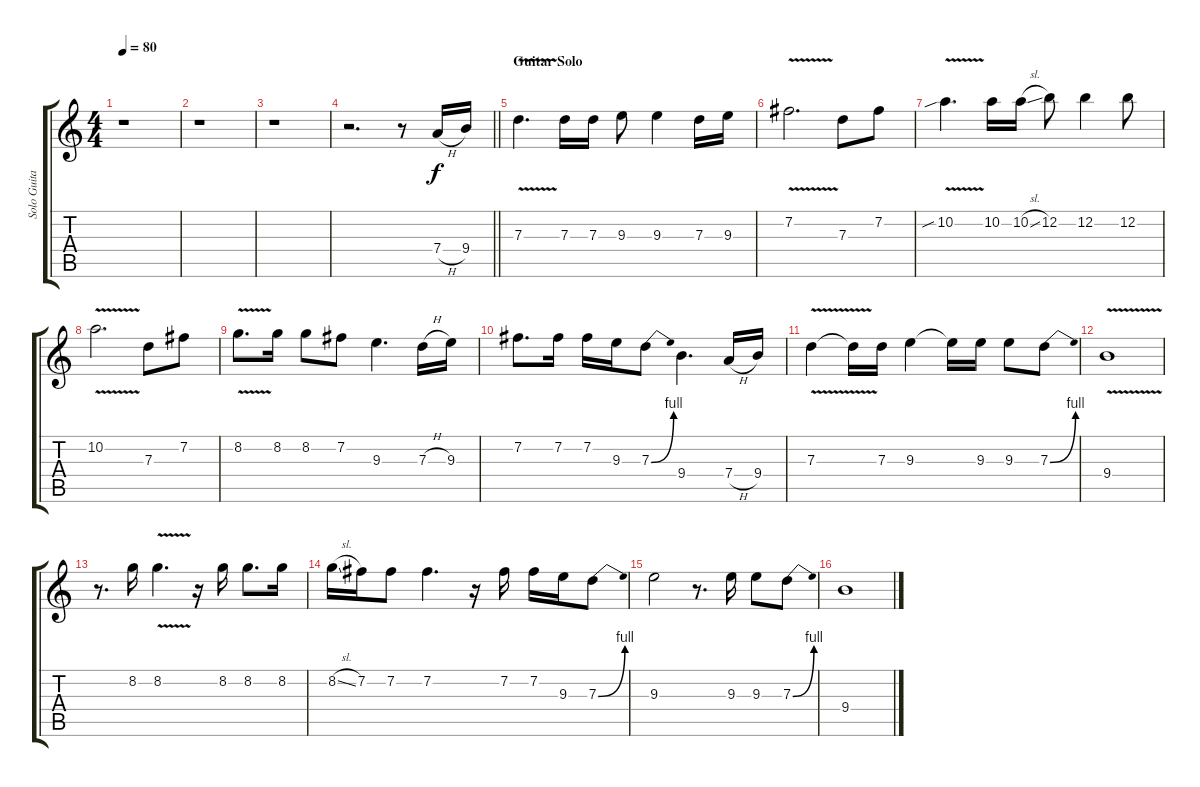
\track ("Solo Guitar" "Solo Guita") {instrument acousticguitarsteel}
\staff {score tabs}
\tuning (E4 B3 G3 D3 A2 E2) {hide}
\ts (4 4)
\tempo 80
\clef g2
\ks c
r.1{dy f} |
r.1 |
r.1 |
\barLineRight lightlight
r.2{d} r.8 7.4{h}.16 9.4.16 |
\section ("" "Guitar Solo")
7.3{v}.4{d} 7.3.16 7.3.16 9.3.8 9.3.4 7.3.16 9.3.16 |
7.2{v}.2{d} 7.3.8 7.2.8 |
10.2{v sib}.4{d} 10.2.16 10.2{sl}.16 12.2.8 12.2.4 12.2.8 |
10.2{v}.2{d} 7.3.8 7.2.8 |
8.2{v}.8{d} 8.2.16 8.2.8 7.2.8 9.3.4{d} 7.3{h}.16 9.3.16 |
7.2.8{d} 7.2.16 7.2.16 9.3.16 7.3{be (bend 0 0 60 4)}.8 9.4.4{d} 7.4{h}.16 9.4.16 |
7.3{v}.4 7.3{t}.16 7.3.16 9.3.4 9.3{t}.16 9.3.16 9.3.8 7.3{be (bend 0 0 60 4)}.8 |
9.4{v}.1 |
r.8{d} 8.2.16 8.2{v}.4{d} r.16 8.2.16 8.2.8{d} 8.2.16 |
8.2{sl}.16 7.2.16 7.2.8 7.2.4{d} r.16 7.2.16 7.2.16 9.3.16 7.3{be (bend 0 0 60 4)}.8 |
9.3.2 r.8{d} 9.3.16 9.3.8 7.3{be (bend 0 0 60 4)}.8 |
9.4.1
